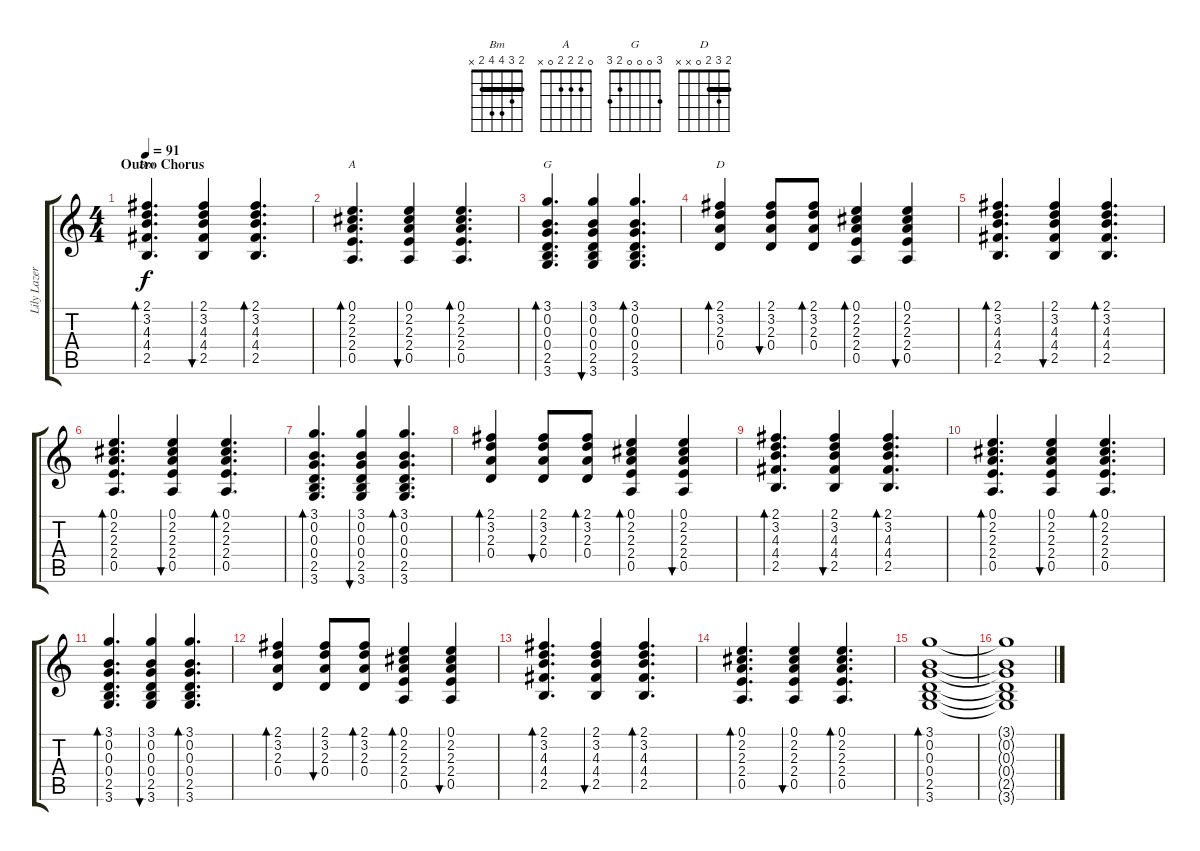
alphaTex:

\track ("Lily Lazer (Guitar)" "Lily Lazer") {instrument acousticguitarsteel}
\staff {score tabs}
\tuning (E4 B3 G3 D3 A2 E2) {hide}
\chord ("Bm" 2 3 4 4 2 x) {barre 2}
\chord ("A" 0 2 2 2 0 x)
\chord ("G" 3 0 0 0 2 3)
\chord ("D" 2 3 2 0 x x) {barre 2}
\ts (4 4)
\section ("" "Outro Chorus")
\tempo 91
\clef g2
\ks c
(2.1 3.2 4.3 4.4 2.5).4{d bd 60 ch "Bm" dy f} (2.1 3.2 4.3 4.4 2.5).4{bu 60} (2.1 3.2 4.3 4.4 2.5).4{d bd 60} |
(0.1 2.2 2.3 2.4 0.5).4{d bd 60 ch "A"} (0.1 2.2 2.3 2.4 0.5).4{bu 60} (0.1 2.2 2.3 2.4 0.5).4{d bd 60} |
(3.1 0.2 0.3 0.4 2.5 3.6).4{d bd 60 ch "G"} (3.1 0.2 0.3 0.4 2.5 3.6).4{bu 60} (3.1 0.2 0.3 0.4 2.5 3.6).4{d bd 60} |
(2.1 3.2 2.3 0.4).4{bd 60 ch "D"} (2.1 3.2 2.3 0.4).8{bu 60} (2.1 3.2 2.3 0.4).8{bd 60} (0.1 2.2 2.3 2.4 0.5).4{bd 60} (0.1 2.2 2.3 2.4 0.5).4{bu 60} |
(2.1 3.2 4.3 4.4 2.5).4{d bd 60} (2.1 3.2 4.3 4.4 2.5).4{bu 60} (2.1 3.2 4.3 4.4 2.5).4{d bd 60} |
(0.1 2.2 2.3 2.4 0.5).4{d bd 60} (0.1 2.2 2.3 2.4 0.5).4{bu 60} (0.1 2.2 2.3 2.4 0.5).4{d bd 60} |
(3.1 0.2 0.3 0.4 2.5 3.6).4{d bd 60} (3.1 0.2 0.3 0.4 2.5 3.6).4{bu 60} (3.1 0.2 0.3 0.4 2.5 3.6).4{d bd 60} |
(2.1 3.2 2.3 0.4).4{bd 60} (2.1 3.2 2.3 0.4).8{bu 60} (2.1 3.2 2.3 0.4).8{bd 60} (0.1 2.2 2.3 2.4 0.5).4{bd 60} (0.1 2.2 2.3 2.4 0.5).4{bu 60} |
(2.1 3.2 4.3 4.4 2.5).4{d bd 60} (2.1 3.2 4.3 4.4 2.5).4{bu 60} (2.1 3.2 4.3 4.4 2.5).4{d bd 60} |
(0.1 2.2 2.3 2.4 0.5).4{d bd 60} (0.1 2.2 2.3 2.4 0.5).4{bu 60} (0.1 2.2 2.3 2.4 0.5).4{d bd 60} |
(3.1 0.2 0.3 0.4 2.5 3.6).4{d bd 60} (3.1 0.2 0.3 0.4 2.5 3.6).4{bu 60} (3.1 0.2 0.3 0.4 2.5 3.6).4{d bd 60} |
(2.1 3.2 2.3 0.4).4{bd 60} (2.1 3.2 2.3 0.4).8{bu 60} (2.1 3.2 2.3 0.4).8{bd 60} (0.1 2.2 2.3 2.4 0.5).4{bd 60} (0.1 2.2 2.3 2.4 0.5).4{bu 60} |
(2.1 3.2 4.3 4.4 2.5).4{d bd 60} (2.1 3.2 4.3 4.4 2.5).4{bu 60} (2.1 3.2 4.3 4.4 2.5).4{d bd 60} |
(0.1 2.2 2.3 2.4 0.5).4{d bd 60} (0.1 2.2 2.3 2.4 0.5).4{bu 60} (0.1 2.2 2.3 2.4 0.5).4{d bd 60} |
(3.1 0.2 0.3 0.4 2.5 3.6).1{bd 240} |
(3.1{t} 0.2{t} 0.3{t} 0.4{t} 2.5{t} 3.6{t}).1
